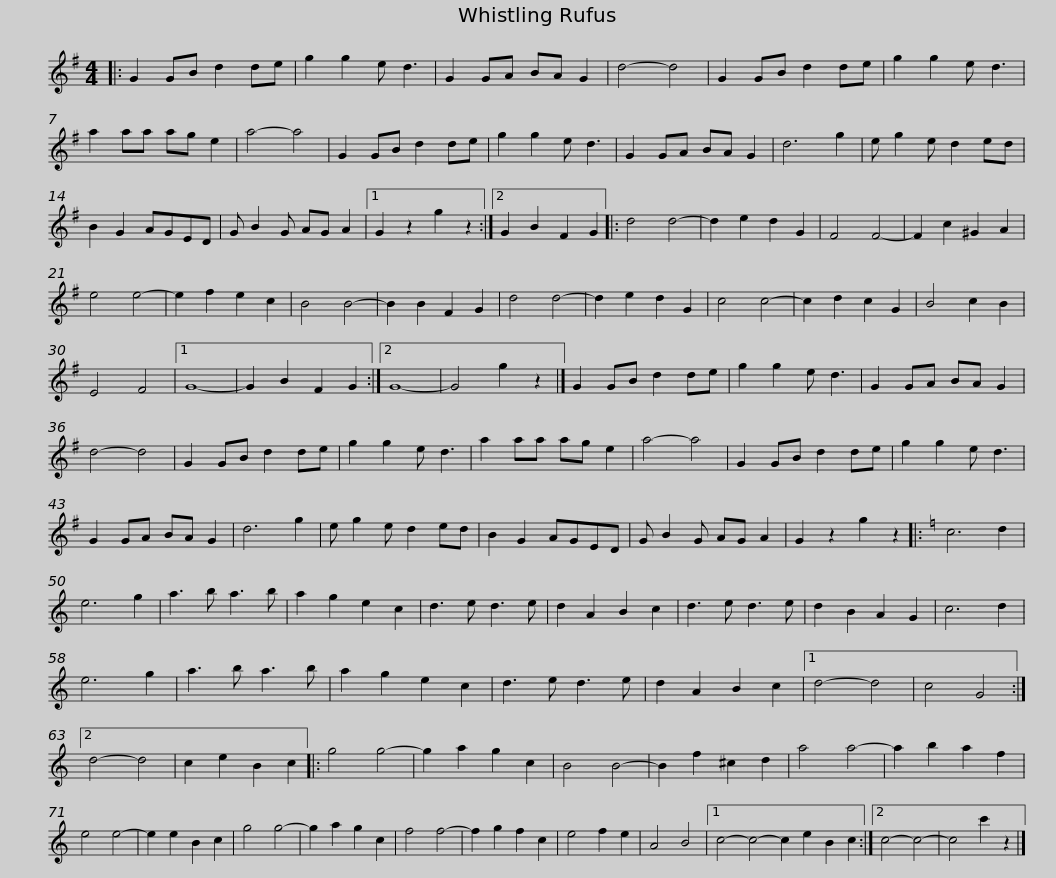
X:1
L:1/8
M:4/4
I:linebreak $
K:G
V:1 treble
V:1
|: G2 GB d2 de | g2 g2 e d3 | G2 GA BA G2 | d4- d4 | G2 GB d2 de | %5
 g2 g2 e d3 | a2 aa ag e2 | a4- a4 |$ G2 GB d2 de | g2 g2 e d3 | %10
 G2 GA BA G2 | d6 g2 | e g2 e d2 ed | B2 G2 AGED | G B2 G AG A2 |1 %15
 G2 z2 g2 z2 :|2$ G2 B2 F2 G2 |: d4 d4- | d2 e2 d2 G2 | F4 F4- | %20
 F2 c2 ^G2 A2 | e4 e4- | e2 f2 e2 c2 | B4 B4- | B2 B2 F2 G2 | %25
 d4 d4- | d2 e2 d2 G2 | c4 c4- |$ c2 d2 c2 G2 | B4 c2 B2 | %30
 E4 F4 |1 G8- | G2 B2 F2 G2 :|2 G8- | G4 g2 z2 |] %35
 G2 GB d2 de | g2 g2 e d3 | G2 GA BA G2 | d4- d4 |$ G2 GB d2 de | %40
 g2 g2 e d3 | a2 aa ag e2 | a4- a4 | G2 GB d2 de | g2 g2 e d3 | %45
 G2 GA BA G2 | d6 g2 |$ e g2 e d2 ed | B2 G2 AGED | G B2 G AG A2 | %50
 G2 z2 g2 z2 |:[K:C] c6 d2 | e6 g2 | a3 b a3 b | a2 g2 e2 c2 |$ %55
 d3 e d3 e | d2 A2 B2 c2 | d3 e d3 e | d2 B2 A2 G2 | c6 d2 | %60
 e6 g2 | a3 b a3 b | a2 g2 e2 c2 | d3 e d3 e | d2 A2 B2 c2 |1$ %65
 d4- d4 | c4 G4 :|2 d4- d4 | c2 e2 B2 c2 |: g4 g4- | %70
 g2 a2 g2 c2 | B4 B4- | B2 f2 ^c2 d2 | a4 a4- | a2 b2 a2 f2 | %75
 e4 e4- | e2 e2 B2 c2 |$ g4 g4- | g2 a2 g2 c2 | f4 f4- | %80
 f2 g2 f2 c2 | e4 f2 e2 | A4 B4 |1 c4- c4- c2 e2 B2 c2 :|2 c4- c4- | %85
 c4 c'2 z2 |] %86
